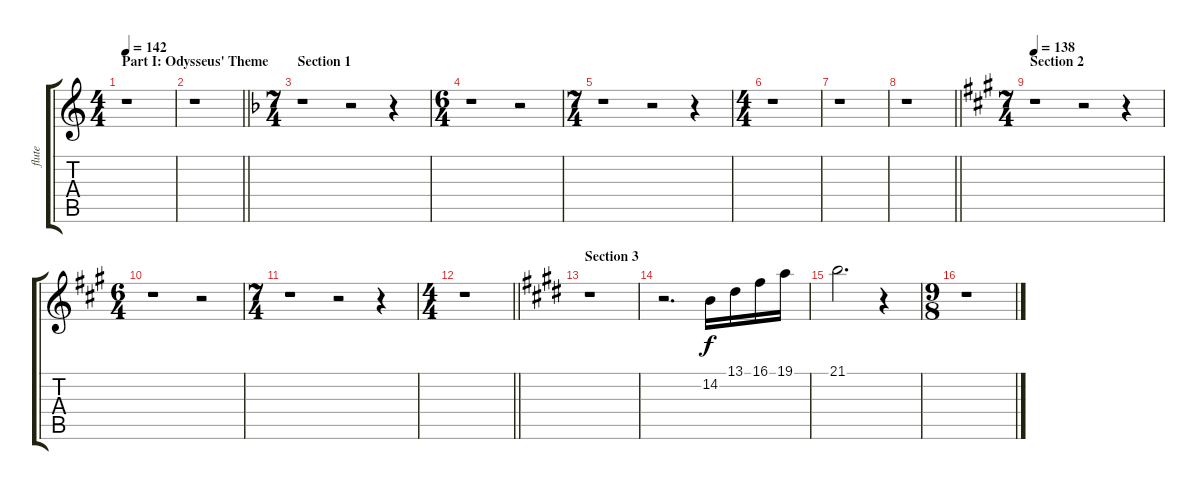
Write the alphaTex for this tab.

\track ("flute" "flute") {instrument flute}
\staff {score tabs}
\tuning (D4 A3 F3 C3 G2 D2) {hide}
\ts (4 4)
\section ("" "Part I: Odysseus' Theme")
\tempo 142
\clef g2
\ks c
r.1{dy f instrument flute} |
\barLineRight lightlight
r.1 |
\ts (7 4)
\section ("" "Section 1")
\ks dminor
r.1 r.2 r.4 |
\ts (6 4)
r.1 r.2 |
\ts (7 4)
r.1 r.2 r.4 |
\ts (4 4)
r.1 |
r.1 |
\barLineRight lightlight
r.1 |
\ts (7 4)
\section ("" "Section 2")
\tempo 138
\ks f#minor
r.1 r.2 r.4 |
\ts (6 4)
r.1 r.2 |
\ts (7 4)
r.1 r.2 r.4 |
\ts (4 4)
\barLineRight lightlight
r.1 |
\section ("" "Section 3")
\ks c#minor
r.1 |
r.2{d} 14.2.16{volume 15 balance 9} 13.1.16 16.1.16 19.1.16 |
21.1.2{d} r.4 |
\ts (9 8)
r.1
